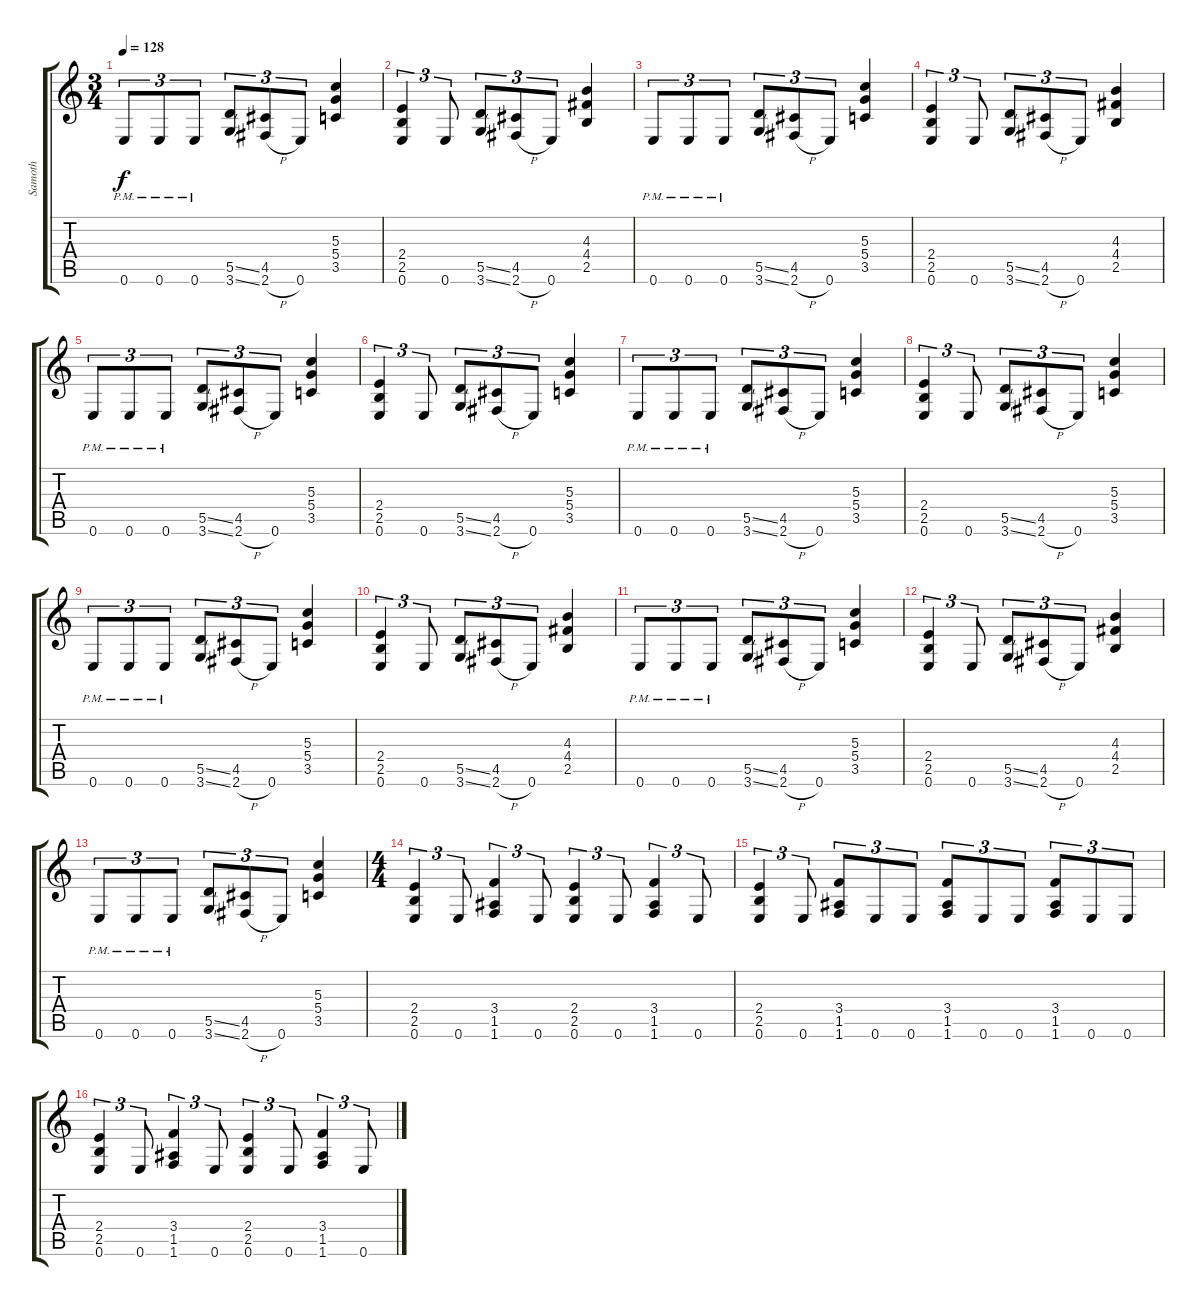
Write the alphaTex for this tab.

\track ("Samoth" "Samoth") {instrument distortionguitar}
\staff {score tabs}
\tuning (E4 B3 G3 D3 A2 E2) {hide}
\ts (3 4)
\tempo 128
\clef g2
\ks c
0.6{pm}.8{tu (3 2) dy f} 0.6{pm}.8{tu (3 2)} 0.6{pm}.8{tu (3 2)} (5.5{ss} 3.6{ss}).8{tu (3 2)} (4.5 2.6{h}).8{tu (3 2)} 0.6.8{tu (3 2)} (5.3 5.4 3.5).4 |
(2.4 2.5 0.6).4{tu (3 2)} 0.6.8{tu (3 2)} (5.5{ss} 3.6{ss}).8{tu (3 2)} (4.5 2.6{h}).8{tu (3 2)} 0.6.8{tu (3 2)} (4.3 4.4 2.5).4 |
0.6{pm}.8{tu (3 2)} 0.6{pm}.8{tu (3 2)} 0.6{pm}.8{tu (3 2)} (5.5{ss} 3.6{ss}).8{tu (3 2)} (4.5 2.6{h}).8{tu (3 2)} 0.6.8{tu (3 2)} (5.3 5.4 3.5).4 |
(2.4 2.5 0.6).4{tu (3 2)} 0.6.8{tu (3 2)} (5.5{ss} 3.6{ss}).8{tu (3 2)} (4.5 2.6{h}).8{tu (3 2)} 0.6.8{tu (3 2)} (4.3 4.4 2.5).4 |
0.6{pm}.8{tu (3 2)} 0.6{pm}.8{tu (3 2)} 0.6{pm}.8{tu (3 2)} (5.5{ss} 3.6{ss}).8{tu (3 2)} (4.5 2.6{h}).8{tu (3 2)} 0.6.8{tu (3 2)} (5.3 5.4 3.5).4 |
(2.4 2.5 0.6).4{tu (3 2)} 0.6.8{tu (3 2)} (5.5{ss} 3.6{ss}).8{tu (3 2)} (4.5 2.6{h}).8{tu (3 2)} 0.6.8{tu (3 2)} (5.3 5.4 3.5).4 |
0.6{pm}.8{tu (3 2)} 0.6{pm}.8{tu (3 2)} 0.6{pm}.8{tu (3 2)} (5.5{ss} 3.6{ss}).8{tu (3 2)} (4.5 2.6{h}).8{tu (3 2)} 0.6.8{tu (3 2)} (5.3 5.4 3.5).4 |
(2.4 2.5 0.6).4{tu (3 2)} 0.6.8{tu (3 2)} (5.5{ss} 3.6{ss}).8{tu (3 2)} (4.5 2.6{h}).8{tu (3 2)} 0.6.8{tu (3 2)} (5.3 5.4 3.5).4 |
0.6{pm}.8{tu (3 2)} 0.6{pm}.8{tu (3 2)} 0.6{pm}.8{tu (3 2)} (5.5{ss} 3.6{ss}).8{tu (3 2)} (4.5 2.6{h}).8{tu (3 2)} 0.6.8{tu (3 2)} (5.3 5.4 3.5).4 |
(2.4 2.5 0.6).4{tu (3 2)} 0.6.8{tu (3 2)} (5.5{ss} 3.6{ss}).8{tu (3 2)} (4.5 2.6{h}).8{tu (3 2)} 0.6.8{tu (3 2)} (4.3 4.4 2.5).4 |
0.6{pm}.8{tu (3 2)} 0.6{pm}.8{tu (3 2)} 0.6{pm}.8{tu (3 2)} (5.5{ss} 3.6{ss}).8{tu (3 2)} (4.5 2.6{h}).8{tu (3 2)} 0.6.8{tu (3 2)} (5.3 5.4 3.5).4 |
(2.4 2.5 0.6).4{tu (3 2)} 0.6.8{tu (3 2)} (5.5{ss} 3.6{ss}).8{tu (3 2)} (4.5 2.6{h}).8{tu (3 2)} 0.6.8{tu (3 2)} (4.3 4.4 2.5).4 |
0.6{pm}.8{tu (3 2)} 0.6{pm}.8{tu (3 2)} 0.6{pm}.8{tu (3 2)} (5.5{ss} 3.6{ss}).8{tu (3 2)} (4.5 2.6{h}).8{tu (3 2)} 0.6.8{tu (3 2)} (5.3 5.4 3.5).4 |
\ts (4 4)
(2.4 2.5 0.6).4{tu (3 2)} 0.6.8{tu (3 2)} (3.4 1.5 1.6).4{tu (3 2)} 0.6.8{tu (3 2)} (2.4 2.5 0.6).4{tu (3 2)} 0.6.8{tu (3 2)} (3.4 1.5 1.6).4{tu (3 2)} 0.6.8{tu (3 2)} |
(2.4 2.5 0.6).4{tu (3 2)} 0.6.8{tu (3 2)} (3.4 1.5 1.6).8{tu (3 2)} 0.6.8{tu (3 2)} 0.6.8{tu (3 2)} (3.4 1.5 1.6).8{tu (3 2)} 0.6.8{tu (3 2)} 0.6.8{tu (3 2)} (3.4 1.5 1.6).8{tu (3 2)} 0.6.8{tu (3 2)} 0.6.8{tu (3 2)} |
(2.4 2.5 0.6).4{tu (3 2)} 0.6.8{tu (3 2)} (3.4 1.5 1.6).4{tu (3 2)} 0.6.8{tu (3 2)} (2.4 2.5 0.6).4{tu (3 2)} 0.6.8{tu (3 2)} (3.4 1.5 1.6).4{tu (3 2)} 0.6.8{tu (3 2)}
